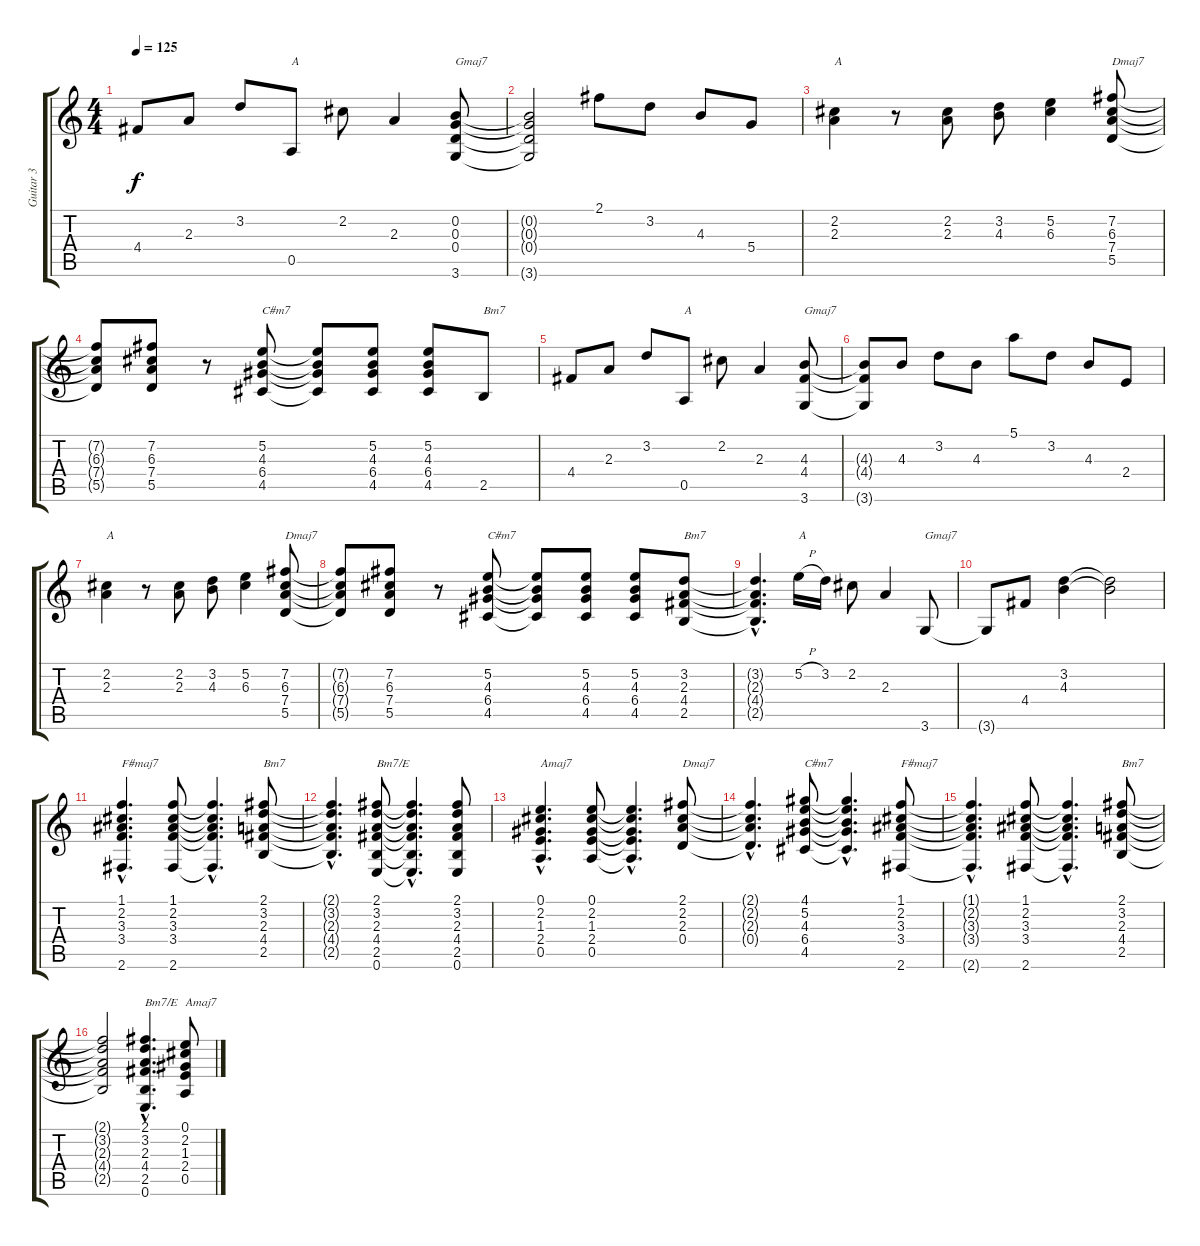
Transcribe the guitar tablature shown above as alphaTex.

\track ("Guitar 3" "Guitar 3") {instrument acousticguitarsteel}
\staff {score tabs}
\tuning (E4 B3 G3 D3 A2 E2) {hide}
\ts (4 4)
\tempo 125
\clef g2
\ks c
4.4.8{dy f} 2.3.8 3.2.8 0.5.8{txt "A"} 2.2.8 2.3.4 (0.2 0.3 0.4 3.6).8{txt "Gmaj7"} |
(0.2{t} 0.3{t} 0.4{t} 3.6{t}).2 2.1.8 3.2.8 4.3.8 5.4.8 |
(2.2 2.3).4{txt "A"} r.8 (2.2 2.3).8 (3.2 4.3).8 (5.2 6.3).4 (7.2 6.3 7.4 5.5).8{txt "Dmaj7"} |
(7.2{t} 6.3{t} 7.4{t} 5.5{t}).8 (7.2 6.3 7.4 5.5).8 r.8 (5.2 4.3 6.4 4.5).8{txt "C#m7"} (5.2{t} 4.3{t} 6.4{t} 4.5{t}).8 (5.2 4.3 6.4 4.5).8 (5.2 4.3 6.4 4.5).8 2.5.8{txt "Bm7"} |
4.4.8 2.3.8 3.2.8 0.5.8{txt "A"} 2.2.8 2.3.4 (4.3 4.4 3.6).8{txt "Gmaj7"} |
(4.3{t} 4.4{t} 3.6{t}).8 4.3.8 3.2.8 4.3.8 5.1.8 3.2.8 4.3.8 2.4.8 |
(2.2 2.3).4{txt "A"} r.8 (2.2 2.3).8 (3.2 4.3).8 (5.2 6.3).4 (7.2 6.3 7.4 5.5).8{txt "Dmaj7"} |
(7.2{t} 6.3{t} 7.4{t} 5.5{t}).8 (7.2 6.3 7.4 5.5).8 r.8 (5.2 4.3 6.4 4.5).8{txt "C#m7"} (5.2{t} 4.3{t} 6.4{t} 4.5{t}).8 (5.2 4.3 6.4 4.5).8 (5.2 4.3 6.4 4.5).8 (3.2 2.3 4.4 2.5).8{txt "Bm7"} |
(3.2{hac t} 2.3{hac t} 4.4{hac t} 2.5{hac t}).4{d} 5.2{h}.16{txt "A"} 3.2.16 2.2.8 2.3.4 3.6.8{txt "Gmaj7"} |
3.6{t}.8 4.4.8 (3.2 4.3).4 (3.2{t} 4.3{t}).2 |
(1.1{hac} 2.2{hac} 3.3{hac} 3.4{hac} 2.6{hac}).4{d txt "F#maj7"} (1.1 2.2 3.3 3.4 2.6).8 (1.1{hac t} 2.2{hac t} 3.3{hac t} 3.4{hac t} 2.6{hac t}).4{d} (2.1 3.2 2.3 4.4 2.5).8{txt "Bm7"} |
(2.1{hac t} 3.2{hac t} 2.3{hac t} 4.4{hac t} 2.5{hac t}).4{d} (2.1 3.2 2.3 4.4 2.5 0.6).8{txt "Bm7/E"} (2.1{hac t} 3.2{hac t} 2.3{hac t} 4.4{hac t} 2.5{hac t} 0.6{hac t}).4{d} (2.1 3.2 2.3 4.4 2.5 0.6).8 |
(0.1{hac} 2.2{hac} 1.3{hac} 2.4{hac} 0.5{hac}).4{d txt "Amaj7"} (0.1 2.2 1.3 2.4 0.5).8 (0.1{hac t} 2.2{hac t} 1.3{hac t} 2.4{hac t} 0.5{hac t}).4{d} (2.1 2.2 2.3 0.4).8{txt "Dmaj7"} |
(2.1{hac t} 2.2{hac t} 2.3{hac t} 0.4{hac t}).4{d} (4.1 5.2 4.3 6.4 4.5).8{txt "C#m7"} (4.1{hac t} 5.2{hac t} 4.3{hac t} 6.4{hac t} 4.5{hac t}).4{d} (1.1 2.2 3.3 3.4 2.6).8{txt "F#maj7"} |
(1.1{hac t} 2.2{hac t} 3.3{hac t} 3.4{hac t} 2.6{hac t}).4{d} (1.1 2.2 3.3 3.4 2.6).8 (1.1{hac t} 2.2{hac t} 3.3{hac t} 3.4{hac t} 2.6{hac t}).4{d} (2.1 3.2 2.3 4.4 2.5).8{txt "Bm7"} |
(2.1{t} 3.2{t} 2.3{t} 4.4{t} 2.5{t}).2 (2.1{hac} 3.2{hac} 2.3{hac} 4.4{hac} 2.5{hac} 0.6{hac}).4{d txt "Bm7/E"} (0.1 2.2 1.3 2.4 0.5).8{txt "Amaj7"}
